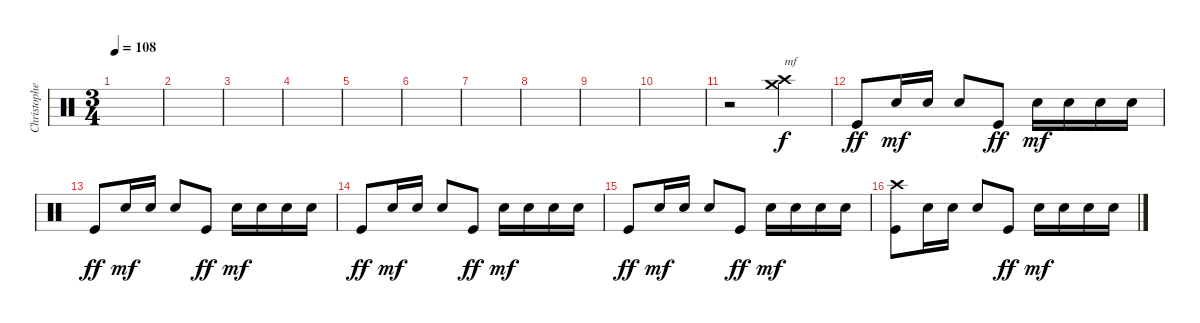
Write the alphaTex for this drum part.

\track ("Christopher" "Christophe") {instrument percussion}
\staff {score}
\articulation defaults
\ts (3 4)
\tempo 108
\clef neutral
\ks c
|
|
|
|
|
|
|
|
|
|
r.2 ("Crash high (hit)" "Crash medium (hit)").4{txt "mf"} |
"Kick (hit)".8{dy ff} "Snare (hit) 2".16{dy mf} "Snare (hit) 2".16 "Snare (hit) 2".8 "Kick (hit)".8{dy ff} "Snare (hit) 2".16{dy mf} "Snare (hit) 2".16 "Snare (hit) 2".16 "Snare (hit) 2".16 |
"Kick (hit)".8{dy ff} "Snare (hit) 2".16{dy mf} "Snare (hit) 2".16 "Snare (hit) 2".8 "Kick (hit)".8{dy ff} "Snare (hit) 2".16{dy mf} "Snare (hit) 2".16 "Snare (hit) 2".16 "Snare (hit) 2".16 |
"Kick (hit)".8{dy ff} "Snare (hit) 2".16{dy mf} "Snare (hit) 2".16 "Snare (hit) 2".8 "Kick (hit)".8{dy ff} "Snare (hit) 2".16{dy mf} "Snare (hit) 2".16 "Snare (hit) 2".16 "Snare (hit) 2".16 |
"Kick (hit)".8{dy ff} "Snare (hit) 2".16{dy mf} "Snare (hit) 2".16 "Snare (hit) 2".8 "Kick (hit)".8{dy ff} "Snare (hit) 2".16{dy mf} "Snare (hit) 2".16 "Snare (hit) 2".16 "Snare (hit) 2".16 |
("Kick (hit)" "Crash high (hit)").8 "Snare (hit) 2".16 "Snare (hit) 2".16 "Snare (hit) 2".8 "Kick (hit)".8{dy ff} "Snare (hit) 2".16{dy mf} "Snare (hit) 2".16 "Snare (hit) 2".16 "Snare (hit) 2".16
